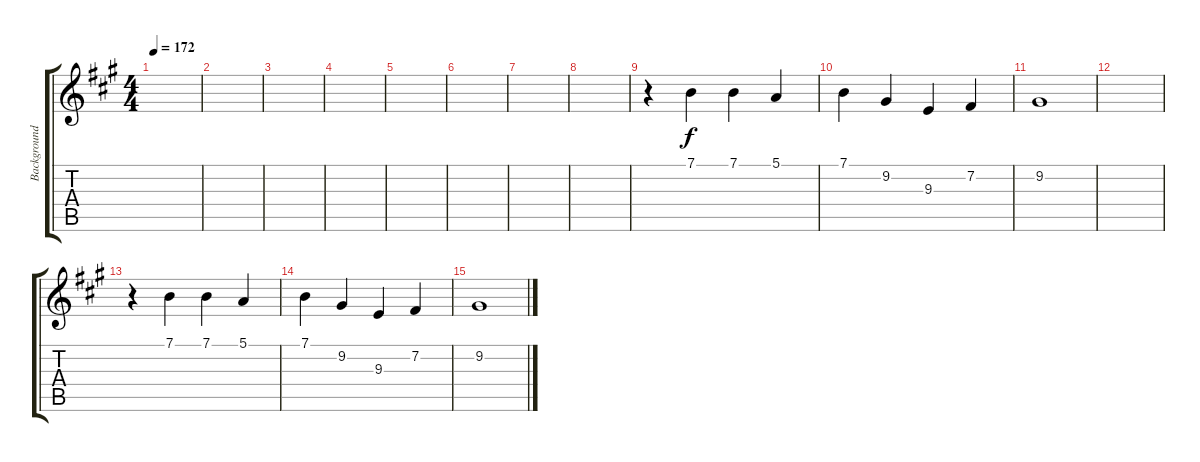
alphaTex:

\track ("Background" "Background") {instrument choiraahs}
\staff {score tabs}
\tuning (E4 B3 G3 D3 A2 E2) {hide}
\ts (4 4)
\tempo 172
\clef g2
\ks a
|
|
|
|
|
|
|
|
r.4 7.1.4 7.1.4 5.1.4 |
7.1.4 9.2.4 9.3.4 7.2.4 |
9.2.1 |
|
r.4 7.1.4 7.1.4 5.1.4 |
7.1.4 9.2.4 9.3.4 7.2.4 |
9.2.1
